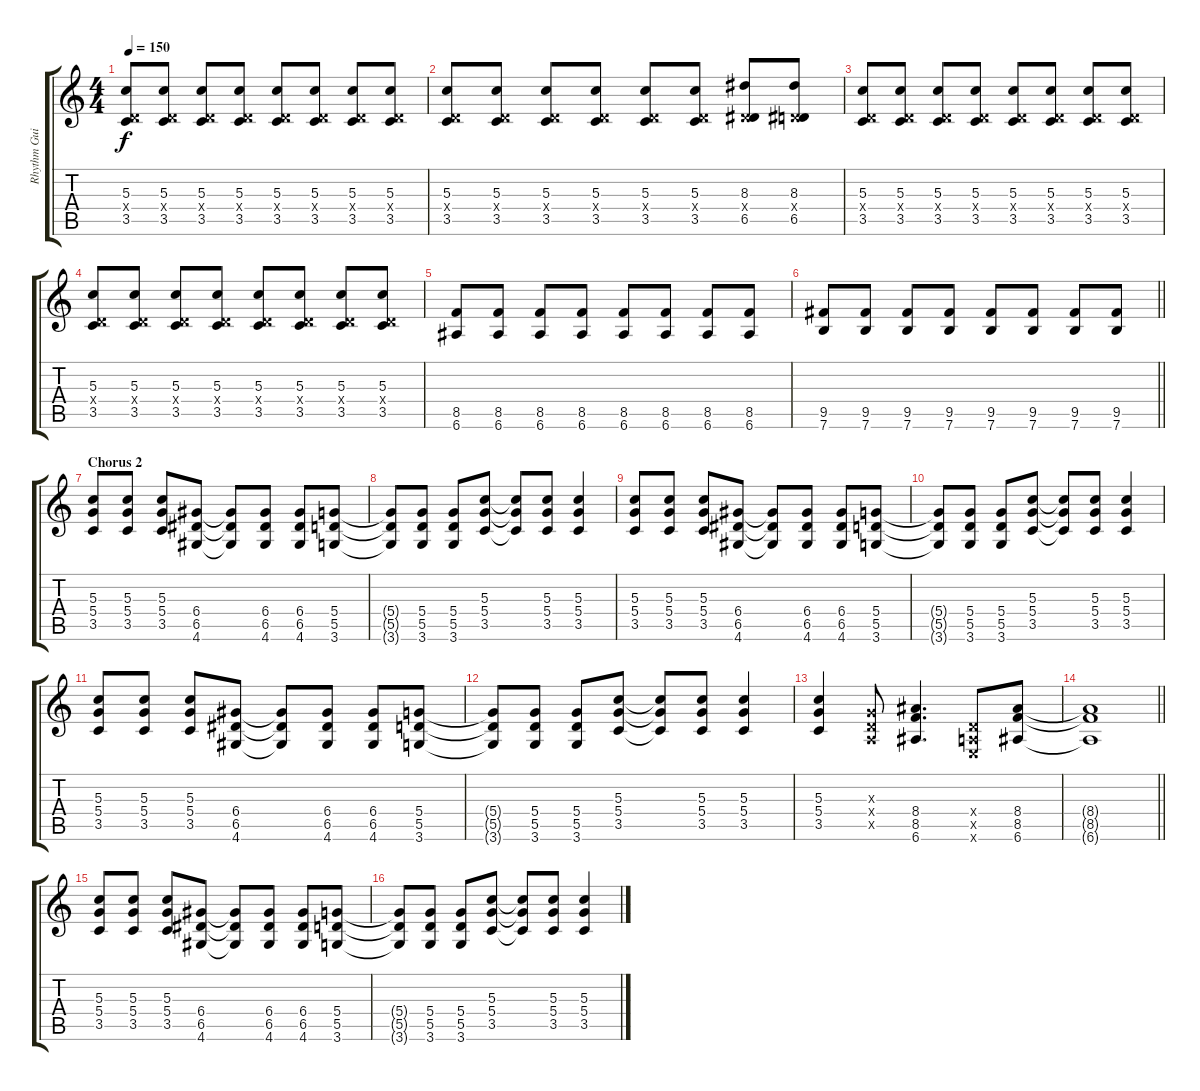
\track ("Rhythm Guitar" "Rhythm Gui") {instrument distortionguitar}
\staff {score tabs}
\tuning (E4 B3 G3 D3 A2 E2) {hide}
\ts (4 4)
\tempo 150
\clef g2
\ks c
(5.3 0.4{x} 3.5).8{dy f} (5.3 0.4{x} 3.5).8 (5.3 0.4{x} 3.5).8 (5.3 0.4{x} 3.5).8 (5.3 0.4{x} 3.5).8 (5.3 0.4{x} 3.5).8 (5.3 0.4{x} 3.5).8 (5.3 0.4{x} 3.5).8 |
(5.3 0.4{x} 3.5).8 (5.3 0.4{x} 3.5).8 (5.3 0.4{x} 3.5).8 (5.3 0.4{x} 3.5).8 (5.3 0.4{x} 3.5).8 (5.3 0.4{x} 3.5).8 (8.3 0.4{x} 6.5).8 (8.3 0.4{x} 6.5).8 |
(5.3 0.4{x} 3.5).8 (5.3 0.4{x} 3.5).8 (5.3 0.4{x} 3.5).8 (5.3 0.4{x} 3.5).8 (5.3 0.4{x} 3.5).8 (5.3 0.4{x} 3.5).8 (5.3 0.4{x} 3.5).8 (5.3 0.4{x} 3.5).8 |
(5.3 0.4{x} 3.5).8 (5.3 0.4{x} 3.5).8 (5.3 0.4{x} 3.5).8 (5.3 0.4{x} 3.5).8 (5.3 0.4{x} 3.5).8 (5.3 0.4{x} 3.5).8 (5.3 0.4{x} 3.5).8 (5.3 0.4{x} 3.5).8 |
(8.5 6.6).8 (8.5 6.6).8 (8.5 6.6).8 (8.5 6.6).8 (8.5 6.6).8 (8.5 6.6).8 (8.5 6.6).8 (8.5 6.6).8 |
\barLineRight lightlight
(9.5 7.6).8 (9.5 7.6).8 (9.5 7.6).8 (9.5 7.6).8 (9.5 7.6).8 (9.5 7.6).8 (9.5 7.6).8 (9.5 7.6).8 |
\section ("" "Chorus 2")
(5.3 5.4 3.5).8 (5.3 5.4 3.5).8 (5.3 5.4 3.5).8 (6.4 6.5 4.6).8 (6.4{t} 6.5{t} 4.6{t}).8 (6.4 6.5 4.6).8 (6.4 6.5 4.6).8 (5.4 5.5 3.6).8 |
(5.4{t} 5.5{t} 3.6{t}).8 (5.4 5.5 3.6).8 (5.4 5.5 3.6).8 (5.3 5.4 3.5).8 (5.3{t} 5.4{t} 3.5{t}).8 (5.3 5.4 3.5).8 (5.3 5.4 3.5).4 |
(5.3 5.4 3.5).8 (5.3 5.4 3.5).8 (5.3 5.4 3.5).8 (6.4 6.5 4.6).8 (6.4{t} 6.5{t} 4.6{t}).8 (6.4 6.5 4.6).8 (6.4 6.5 4.6).8 (5.4 5.5 3.6).8 |
(5.4{t} 5.5{t} 3.6{t}).8 (5.4 5.5 3.6).8 (5.4 5.5 3.6).8 (5.3 5.4 3.5).8 (5.3{t} 5.4{t} 3.5{t}).8 (5.3 5.4 3.5).8 (5.3 5.4 3.5).4 |
(5.3 5.4 3.5).8 (5.3 5.4 3.5).8 (5.3 5.4 3.5).8 (6.4 6.5 4.6).8 (6.4{t} 6.5{t} 4.6{t}).8 (6.4 6.5 4.6).8 (6.4 6.5 4.6).8 (5.4 5.5 3.6).8 |
(5.4{t} 5.5{t} 3.6{t}).8 (5.4 5.5 3.6).8 (5.4 5.5 3.6).8 (5.3 5.4 3.5).8 (5.3{t} 5.4{t} 3.5{t}).8 (5.3 5.4 3.5).8 (5.3 5.4 3.5).4 |
(5.3 5.4 3.5).4 (0.3{x} 0.4{x} 0.5{x}).8 (8.4 8.5 6.6).4{d} (0.4{x} 0.5{x} 0.6{x}).8 (8.4 8.5 6.6).8 |
\barLineRight lightlight
(8.4{t} 8.5{t} 6.6{t}).1 |
(5.3 5.4 3.5).8 (5.3 5.4 3.5).8 (5.3 5.4 3.5).8 (6.4 6.5 4.6).8 (6.4{t} 6.5{t} 4.6{t}).8 (6.4 6.5 4.6).8 (6.4 6.5 4.6).8 (5.4 5.5 3.6).8 |
(5.4{t} 5.5{t} 3.6{t}).8 (5.4 5.5 3.6).8 (5.4 5.5 3.6).8 (5.3 5.4 3.5).8 (5.3{t} 5.4{t} 3.5{t}).8 (5.3 5.4 3.5).8 (5.3 5.4 3.5).4
